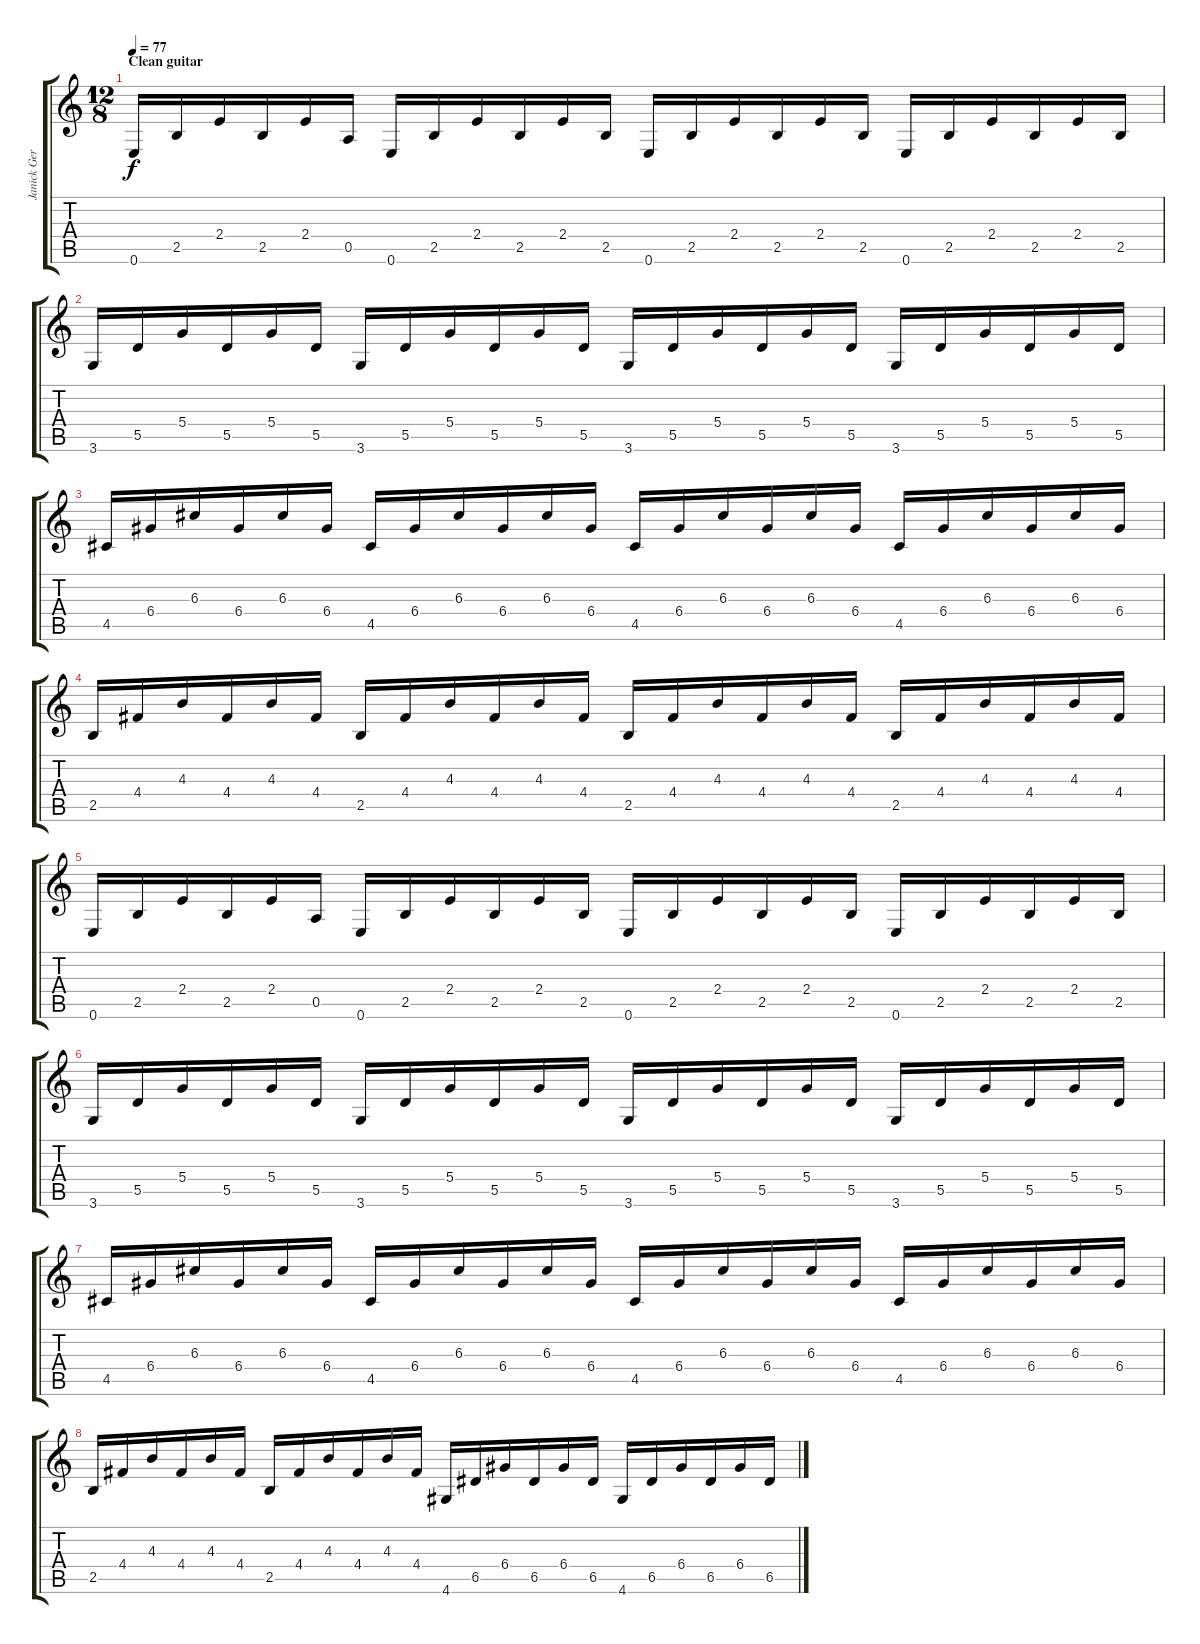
\track ("Janick Gers" "Janick Ger") {instrument distortionguitar}
\staff {score tabs}
\tuning (E4 B3 G3 D3 A2 E2) {hide}
\ts (12 8)
\section ("" "Clean guitar")
\tempo 77
\clef g2
\ks c
0.6.16{dy f instrument electricguitarclean} 2.5.16 2.4.16 2.5.16 2.4.16 0.5.16 0.6.16 2.5.16 2.4.16 2.5.16 2.4.16 2.5.16 0.6.16 2.5.16 2.4.16 2.5.16 2.4.16 2.5.16 0.6.16 2.5.16 2.4.16 2.5.16 2.4.16 2.5.16 |
3.6.16 5.5.16 5.4.16 5.5.16 5.4.16 5.5.16 3.6.16 5.5.16 5.4.16 5.5.16 5.4.16 5.5.16 3.6.16 5.5.16 5.4.16 5.5.16 5.4.16 5.5.16 3.6.16 5.5.16 5.4.16 5.5.16 5.4.16 5.5.16 |
4.5.16 6.4.16 6.3.16 6.4.16 6.3.16 6.4.16 4.5.16 6.4.16 6.3.16 6.4.16 6.3.16 6.4.16 4.5.16 6.4.16 6.3.16 6.4.16 6.3.16 6.4.16 4.5.16 6.4.16 6.3.16 6.4.16 6.3.16 6.4.16 |
2.5.16 4.4.16 4.3.16 4.4.16 4.3.16 4.4.16 2.5.16 4.4.16 4.3.16 4.4.16 4.3.16 4.4.16 2.5.16 4.4.16 4.3.16 4.4.16 4.3.16 4.4.16 2.5.16 4.4.16 4.3.16 4.4.16 4.3.16 4.4.16 |
0.6.16 2.5.16 2.4.16 2.5.16 2.4.16 0.5.16 0.6.16 2.5.16 2.4.16 2.5.16 2.4.16 2.5.16 0.6.16 2.5.16 2.4.16 2.5.16 2.4.16 2.5.16 0.6.16 2.5.16 2.4.16 2.5.16 2.4.16 2.5.16 |
3.6.16 5.5.16 5.4.16 5.5.16 5.4.16 5.5.16 3.6.16 5.5.16 5.4.16 5.5.16 5.4.16 5.5.16 3.6.16 5.5.16 5.4.16 5.5.16 5.4.16 5.5.16 3.6.16 5.5.16 5.4.16 5.5.16 5.4.16 5.5.16 |
4.5.16 6.4.16 6.3.16 6.4.16 6.3.16 6.4.16 4.5.16 6.4.16 6.3.16 6.4.16 6.3.16 6.4.16 4.5.16 6.4.16 6.3.16 6.4.16 6.3.16 6.4.16 4.5.16 6.4.16 6.3.16 6.4.16 6.3.16 6.4.16 |
2.5.16 4.4.16 4.3.16 4.4.16 4.3.16 4.4.16 2.5.16 4.4.16 4.3.16 4.4.16 4.3.16 4.4.16 4.6.16 6.5.16 6.4.16 6.5.16 6.4.16 6.5.16 4.6.16 6.5.16 6.4.16 6.5.16 6.4.16 6.5.16
